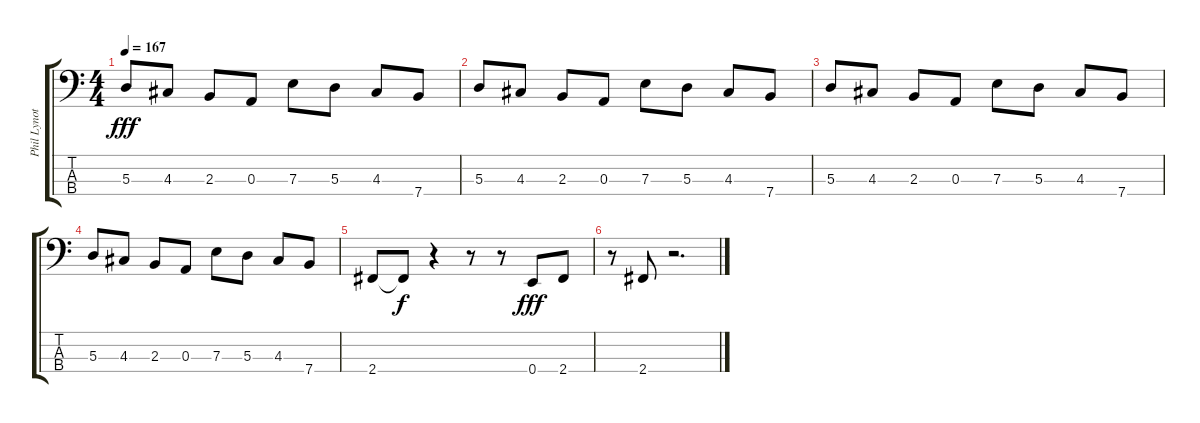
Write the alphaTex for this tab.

\track ("Phil Lynott" "Phil Lynot") {instrument slapbass1 bank 4}
\staff {score tabs}
\tuning (G2 D2 A1 E1) {hide}
\ts (4 4)
\tempo 167
\clef f4
\ks c
5.3.8{dy fff} 4.3.8 2.3.8 0.3.8 7.3.8 5.3.8 4.3.8 7.4.8 |
5.3.8 4.3.8 2.3.8 0.3.8 7.3.8 5.3.8 4.3.8 7.4.8 |
5.3.8 4.3.8 2.3.8 0.3.8 7.3.8 5.3.8 4.3.8 7.4.8 |
5.3.8 4.3.8 2.3.8 0.3.8 7.3.8 5.3.8 4.3.8 7.4.8 |
2.4.8 2.4{t}.8{dy f} r.4 r.8 r.8 0.4.8{dy fff} 2.4.8 |
r.8 2.4.8 r.2{d}
